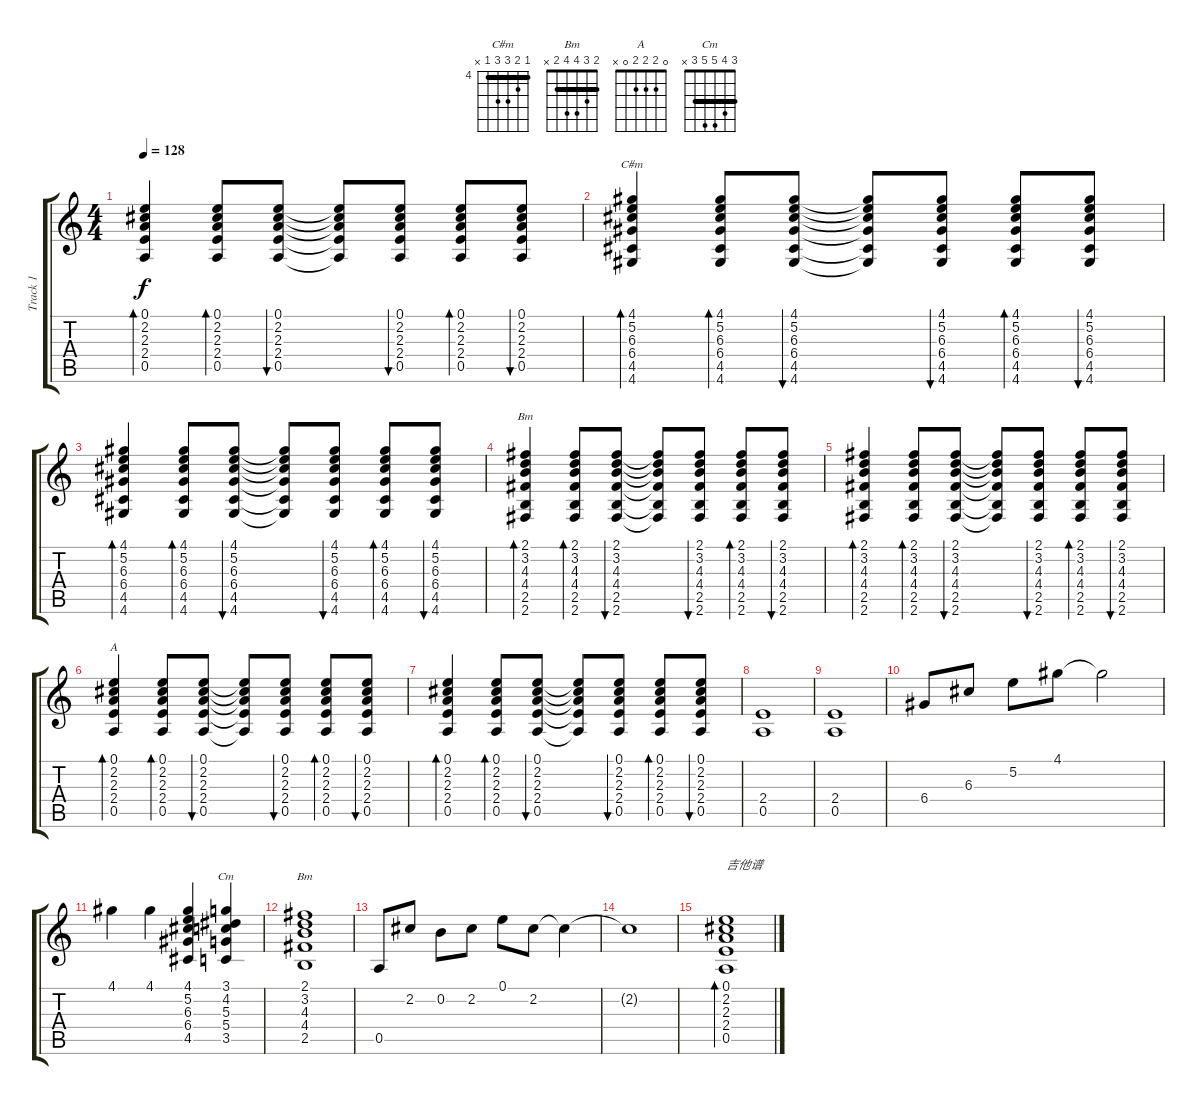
\track ("Track 1" "Track 1") {instrument acousticguitarsteel}
\staff {score tabs}
\tuning (E4 B3 G3 D3 A2 E2) {hide}
\chord ("C#m" 4 5 6 6 4 x) {firstfret 4 barre 4}
\chord ("Bm" 2 3 4 4 2 2) {barre 2}
\chord ("A" 0 2 2 2 0 x)
\chord ("Cm" 3 4 5 5 3 x) {barre 3}
\chord ("Bm" 2 3 4 4 2 x) {barre 2}
\ts (4 4)
\tempo 128
\clef g2
\ks c
(0.1 2.2 2.3 2.4 0.5).4{bd 60 dy f} (0.1 2.2 2.3 2.4 0.5).8{bd 60} (0.1 2.2 2.3 2.4 0.5).8{bu 60} (0.1{t} 2.2{t} 2.3{t} 2.4{t} 0.5{t}).8 (0.1 2.2 2.3 2.4 0.5).8{bu 60} (0.1 2.2 2.3 2.4 0.5).8{bd 60} (0.1 2.2 2.3 2.4 0.5).8{bu 60} |
(4.1 5.2 6.3 6.4 4.5 4.6).4{bd 60 ch "C#m"} (4.1 5.2 6.3 6.4 4.5 4.6).8{bd 60} (4.1 5.2 6.3 6.4 4.5 4.6).8{bu 60} (4.1{t} 5.2{t} 6.3{t} 6.4{t} 4.5{t} 4.6{t}).8 (4.1 5.2 6.3 6.4 4.5 4.6).8{bu 60} (4.1 5.2 6.3 6.4 4.5 4.6).8{bd 60} (4.1 5.2 6.3 6.4 4.5 4.6).8{bu 60} |
(4.1 5.2 6.3 6.4 4.5 4.6).4{bd 60} (4.1 5.2 6.3 6.4 4.5 4.6).8{bd 60} (4.1 5.2 6.3 6.4 4.5 4.6).8{bu 60} (4.1{t} 5.2{t} 6.3{t} 6.4{t} 4.5{t} 4.6{t}).8 (4.1 5.2 6.3 6.4 4.5 4.6).8{bu 60} (4.1 5.2 6.3 6.4 4.5 4.6).8{bd 60} (4.1 5.2 6.3 6.4 4.5 4.6).8{bu 60} |
(2.1 3.2 4.3 4.4 2.5 2.6).4{bd 60 ch "Bm"} (2.1 3.2 4.3 4.4 2.5 2.6).8{bd 60} (2.1 3.2 4.3 4.4 2.5 2.6).8{bu 60} (2.1{t} 3.2{t} 4.3{t} 4.4{t} 2.5{t} 2.6{t}).8 (2.1 3.2 4.3 4.4 2.5 2.6).8{bu 60} (2.1 3.2 4.3 4.4 2.5 2.6).8{bd 60} (2.1 3.2 4.3 4.4 2.5 2.6).8{bu 60} |
(2.1 3.2 4.3 4.4 2.5 2.6).4{bd 60} (2.1 3.2 4.3 4.4 2.5 2.6).8{bd 60} (2.1 3.2 4.3 4.4 2.5 2.6).8{bu 60} (2.1{t} 3.2{t} 4.3{t} 4.4{t} 2.5{t} 2.6{t}).8 (2.1 3.2 4.3 4.4 2.5 2.6).8{bu 60} (2.1 3.2 4.3 4.4 2.5 2.6).8{bd 60} (2.1 3.2 4.3 4.4 2.5 2.6).8{bu 60} |
(0.1 2.2 2.3 2.4 0.5).4{bd 60 ch "A"} (0.1 2.2 2.3 2.4 0.5).8{bd 60} (0.1 2.2 2.3 2.4 0.5).8{bu 60} (0.1{t} 2.2{t} 2.3{t} 2.4{t} 0.5{t}).8 (0.1 2.2 2.3 2.4 0.5).8{bu 60} (0.1 2.2 2.3 2.4 0.5).8{bd 60} (0.1 2.2 2.3 2.4 0.5).8{bu 60} |
(0.1 2.2 2.3 2.4 0.5).4{bd 60} (0.1 2.2 2.3 2.4 0.5).8{bd 60} (0.1 2.2 2.3 2.4 0.5).8{bu 60} (0.1{t} 2.2{t} 2.3{t} 2.4{t} 0.5{t}).8 (0.1 2.2 2.3 2.4 0.5).8{bu 60} (0.1 2.2 2.3 2.4 0.5).8{bd 60} (0.1 2.2 2.3 2.4 0.5).8{bu 60} |
(2.4 0.5).1 |
(2.4 0.5).1 |
6.4.8 6.3.8 5.2.8 4.1.8 4.1{t}.2 |
4.1.4 4.1.4 (4.1 5.2 6.3 6.4 4.5).4 (3.1 4.2 5.3 5.4 3.5).4{ch "Cm"} |
(2.1 3.2 4.3 4.4 2.5).1{ch "Bm"} |
0.5.8 2.2.8 0.2.8 2.2.8 0.1.8 2.2.8 2.2{t}.4 |
2.2{t}.1 |
(0.1 2.2 2.3 2.4 0.5).1{bd 30 txt "吉他谱"}
